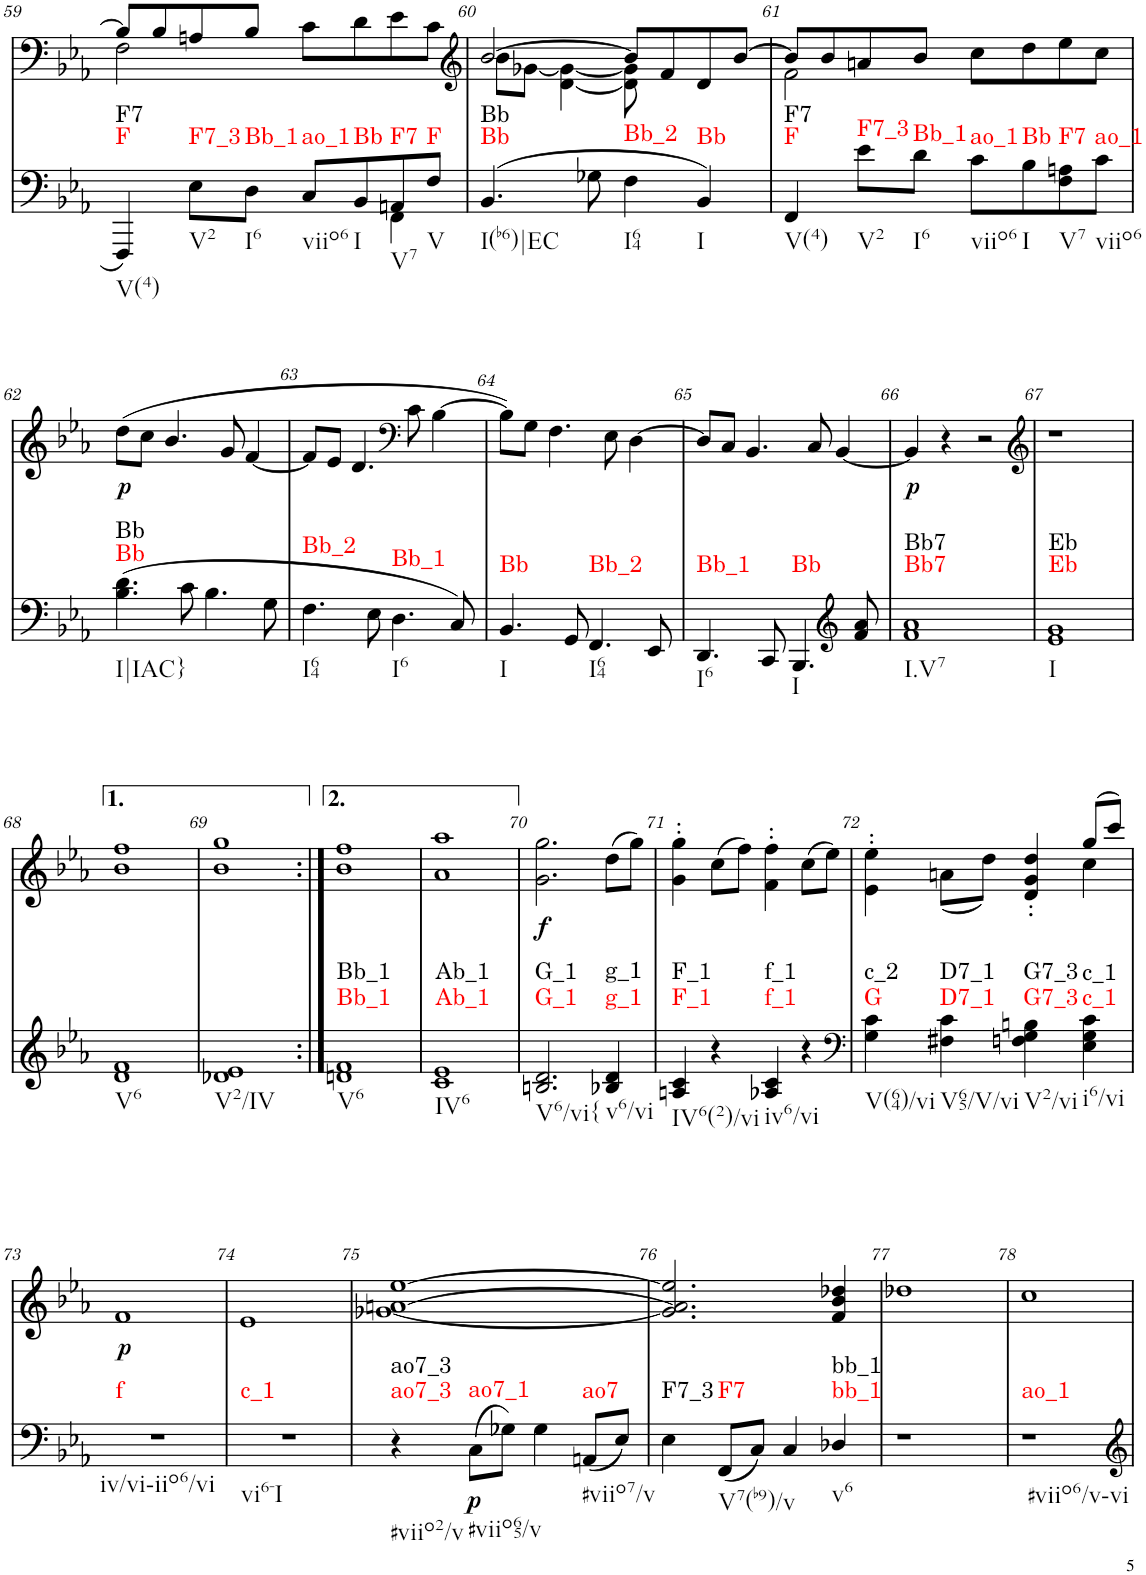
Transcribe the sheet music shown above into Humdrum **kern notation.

**kern	**dynam	**harte	**kern	**text
*part2	*part2	*part2	*part1	*part1
*staff2	*staff2	*	*staff1	*staff1
*I"piano	*	*	*I"piano	*
*I'Pno	*	*	*I'Pno	*
!!LO:PB:g=z
*clefF4	*	*	*clefF4	*
*k[b-e-a-]	*	*	*k[b-e-a-]	*
*E-:	*	*	*E-:	*
*M2/2	*	*	*M2/2	*
*met(c|)	*	*	*met(c|)	*
=59	=59	=59	=59	=59
*^	*	*	*^	*
!	!	!	!LO:H:n=1:kt=F	!	!	!
!	!	!	!LO:H:n=2:kt=F7	!	!	!
4ryy	4FFF/	.	N N	8B-/L]	2F\	.
.	.	.	.	8B-/	.	.
!	!	!	!LO:H:kt=F7_3	!	!	!
8E-\L	4ryy	.	N	8An/	.	.
!	!	!	!LO:H:kt=Bb_1	!	!	!
8D\J	.	.	N	8B-/J	.	.
!	!	!	!LO:H:kt=ao_1	!	!	!
8C/L	4ryy	.	N	8c\L	2ryy	.
!	!	!	!LO:H:kt=Bb	!	!	!
8BB-/	.	.	N	8d\	.	.
!	!	!	!LO:H:kt=F7	!	!	!
8AAn/	4FF\	.	N	8e-\	.	.
!	!	!	!LO:H:kt=F	!	!	!
8F/J	.	.	N	8c\J	.	.
*v	*v	*	*	*	*	*
=60	=60	=60	=60	=60	=60
*	*	*	*clefG2	*	*
!	!	!LO:H:n=1:kt=Bb	!	!	!
!	!	!LO:H:n=2:kt=Bb	!	!	!
(4.BB-/	.	N N	[2b-/	8b-\L	.
.	.	.	.	[8g-X\J	.
.	.	.	.	[4d\ 4g-\_	.
8G-X\	.	.	.	.	.
!	!	!LO:H:kt=Bb_2	!	!	!
4F\	.	N	8b-/L]	8d\] 8g-\]	.
.	.	.	8f/	4.ryy	.
!	!	!LO:H:kt=Bb	!	!	!
4BB-/)	.	N	8d/	.	.
.	.	.	[8b-/J	.	.
=61	=61	=61	=61	=61	=61
!	!	!LO:H:n=1:kt=F	!	!	!
!	!	!LO:H:n=2:kt=F7	!	!	!
4FF/	.	N N	2f\	8b-/L]	.
.	.	.	.	8b-/	.
!	!	!LO:H:kt=F7_3	!	!	!
8e-\L	.	N	.	8an/	.
!	!	!LO:H:kt=Bb_1	!	!	!
8d\J	.	N	.	8b-/J	.
!	!	!LO:H:kt=ao_1	!	!	!
8c\L	.	N	8cc\L	2ryy	.
!	!	!LO:H:kt=Bb	!	!	!
8B-\	.	N	8dd\	.	.
!	!	!LO:H:kt=F7	!	!	!
8F\ 8An\	.	N	8ee-\	.	.
!	!	!LO:H:kt=ao_1	!	!	!
8c\J	.	N	8cc\J	.	.
*	*	*	*v	*v	*
!!LO:LB:g=z
=62	=62	=62	=62	=62
!	!	!LO:H:n=1:kt=Bb	!	!LO:LY:b
!	!	!LO:H:n=2:kt=Bb	!	!
(4.B-\ 4.d\	.	N N	(8dd\L	.
.	.	.	8cc\J	.
.	.	.	4.b-/	.
8c\	.	.	.	.
4.B-\	.	.	.	.
.	.	.	8g/	.
.	.	.	[4f/	.
8G\	.	.	.	.
=63	=63	=63	=63	=63
!	!	!LO:H:kt=Bb_2	!	!
4.F\	.	N	8f/L]	.
.	.	.	8e-/J	.
.	.	.	4.d/	.
8E-\	.	.	.	.
!	!	!LO:H:kt=Bb_1	!	!
4.D\	.	N	.	.
*	*	*	*clefF4	*
.	.	.	8c\	.
.	.	.	[4B-\	.
8C/)	.	.	.	.
=64	=64	=64	=64	=64
!	!	!LO:H:kt=Bb	!	!
4.BB-/	.	N	8B-\L])	.
.	.	.	8G\J	.
.	.	.	4.F\	.
8GG/	.	.	.	.
!	!	!LO:H:kt=Bb_2	!	!
4.FF/	.	N	.	.
.	.	.	8E-\	.
.	.	.	[4D\	.
8EE-/	.	.	.	.
=65	=65	=65	=65	=65
!	!	!LO:H:kt=Bb_1	!	!
4.DD/	.	N	8D/L]	.
.	.	.	8C/J	.
.	.	.	4.BB-/	.
8CC/	.	.	.	.
!	!	!LO:H:kt=Bb	!	!
4.BBB-/	.	N	.	.
.	.	.	8C/	.
.	.	.	[4BB-/	.
*clefG2	*	*	*	*
8f/ 8a-/	.	.	.	.
=66	=66	=66	=66	=66
!	!	!LO:H:n=1:kt=Bb7	!	!LO:LY:b
!	!	!LO:H:n=2:kt=Bb7	!	!
1f 1a-	.	N N	4BB-/]	.
.	.	.	4r	.
.	.	.	2r	.
=67	=67	=67	=67	=67
*	*	*	*clefG2	*
!	!	!LO:H:n=1:kt=Eb	!	!
!	!	!LO:H:n=2:kt=Eb	!	!
1e- 1g	.	N N	1r	.
!!LO:LB:g=z
=68	=68	=68	=68	=68
1d 1f	.	.	1b- 1ff	.
=69	=69	=69	=69	=69
1d-X 1e-	.	.	1b- 1gg	.
=69X1:|!	=69X1:|!	=69X1:|!	=69X1:|!	=69X1:|!
!	!	!LO:H:n=1:kt=Bb_1	!	!
!	!	!LO:H:n=2:kt=Bb_1	!	!
1dn 1f	.	N N	1b- 1ff	.
=69X2	=69X2	=69X2	=69X2	=69X2
!	!	!LO:H:n=1:kt=Ab_1	!	!
!	!	!LO:H:n=2:kt=Ab_1	!	!
1c 1e-	.	N N	1a- 1aa-	.
=70	=70	=70	=70	=70
!	!	!LO:H:n=1:kt=G_1	!	!LO:LY:b
!	!	!LO:H:n=2:kt=G_1	!	!
2.Bn/ 2.d/	.	N N	2.g\ 2.gg\	.
!	!	!LO:H:n=1:kt=g_1	!	!
!	!	!LO:H:n=2:kt=g_1	!	!
4B-X/ 4d/	.	N N	(8dd\L	.
.	.	.	8gg\J)	.
=71	=71	=71	=71	=71
!	!	!LO:H:n=1:kt=F_1	!	!
!	!	!LO:H:n=2:kt=F_1	!	!
4An/ 4c/	.	N N	4g\' 4gg\'	.
4r	.	.	(8cc\L	.
.	.	.	8ff\J)	.
!	!	!LO:H:n=1:kt=f_1	!	!
!	!	!LO:H:n=2:kt=f_1	!	!
4A-X/ 4c/	.	N N	4f\' 4ff\'	.
4r	.	.	(8cc\L	.
.	.	.	8ee-\J)	.
=72	=72	=72	=72	=72
*clefF4	*	*	*	*
*	*	*	*^	*
!	!	!LO:H:n=1:kt=G	!	!	!
!	!	!LO:H:n=2:kt=c_2	!	!	!
4G\ 4c\	.	N N	4e-\' 4ee-\'	4ryy	.
!	!	!LO:H:n=1:kt=D7_1	!	!	!
!	!	!LO:H:n=2:kt=D7_1	!	!	!
4F#X\ 4c\	.	N N	4ryy	(8an\L	.
.	.	.	.	8dd\J)	.
!	!	!LO:H:n=1:kt=G7_3	!	!	!
!	!	!LO:H:n=2:kt=G7_3	!	!	!
4Fn\ 4G\ 4Bn\	.	N N	4d/' 4g/' 4dd/'	4ryy	.
!	!	!LO:H:n=1:kt=c_1	!	!	!
!	!	!LO:H:n=2:kt=c_1	!	!	!
4E-\ 4G\ 4c\	.	N N	(8gg/L	4cc\	.
.	.	.	8ccc/J)	.	.
*	*	*	*v	*v	*
!!LO:LB:g=z
=73	=73	=73	=73	=73
!	!	!LO:H:kt=f	!	!LO:LY:b
1r	.	N	1f	.
=74	=74	=74	=74	=74
!	!	!LO:H:kt=c_1	!	!
1r	.	N	1e-	.
=75	=75	=75	=75	=75
!	!	!LO:H:n=1:kt=ao7_3	!	!
!	!	!LO:H:n=2:kt=ao7_3	!	!
4r	.	N N	[1g-X [1an [1ee-	.
!	!LO:DY:b	!LO:H:kt=ao7_1	!	!
(8C\L	p	N	.	.
8G-X\J)	.	.	.	.
4G-\	.	.	.	.
!	!	!LO:H:kt=ao7	!	!
(8AAn/L	.	N	.	.
8E-/J)	.	.	.	.
=76	=76	=76	=76	=76
!	!	!LO:H:kt=F7_3	!	!
4E-\	.	N	2.g-/] 2.a/] 2.ee-/]	.
!	!	!LO:H:kt=F7	!	!
(8FF/L	.	N	.	.
8C/J)	.	.	.	.
4C/	.	.	.	.
!	!	!LO:H:n=1:kt=bb_1	!	!
!	!	!LO:H:n=2:kt=bb_1	!	!
4D-X/	.	N N	4f/ 4b-/ 4dd-X/	.
=77	=77	=77	=77	=77
1r	.	.	1dd-X	.
=78	=78	=78	=78	=78
!	!	!LO:H:kt=ao_1	!	!
1r	.	N	1cc	.
=	=	=	=	=
*-	*-	*-	*-	*-
